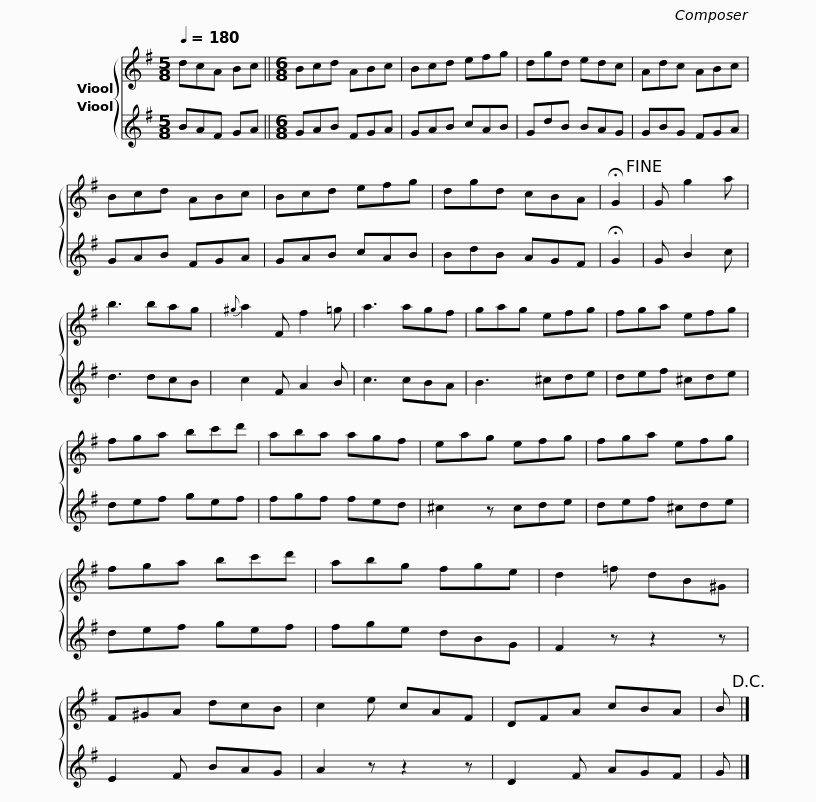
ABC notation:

X:1
%%score { 1 2 }
L:1/8
Q:1/4=180
M:5/8
I:linebreak $
K:G
V:1 treble
V:2 treble
V:1
 dcA Bc ||[M:6/8] Bcd ABc | Bcd efg | dgd edc | Adc ABc |$ %5
 Bcd ABc | Bcd efg | dgd cBA | !fermata!G2!fine! | G g2 a |$ %10
 b3 bag |{^g} a2 F f2 =g | a3 agf | gag efg |$ fga efg | %15
 fga bc'd' | aba agf | eag efg |$ fga efg | fga bc'd' | %20
 abg fge | d2 =f dB^G |$ F^GA dcB | c2 e cAF | DFA cBA | %25
 B!D.C.! |] %26
V:2
 BAF GA ||[M:6/8] GAB FGA | GAB cAB | GdB BAG | GBG FGA |$ %5
 GAB FGA | GAB cAB | BdB AGF | !fermata!G2 | G B2 c |$ %10
 d3 dcB | c2 F A2 B | c3 cBA | B3 ^cde |$ def ^cde | %15
 def gef | fgf fed | ^c2 z cde |$ def ^cde | def gef | %20
 fge dBG | F2 z z2 z |$ E2 F BAG | A2 z z2 z | D2 F AGF | %25
 G |] %26
